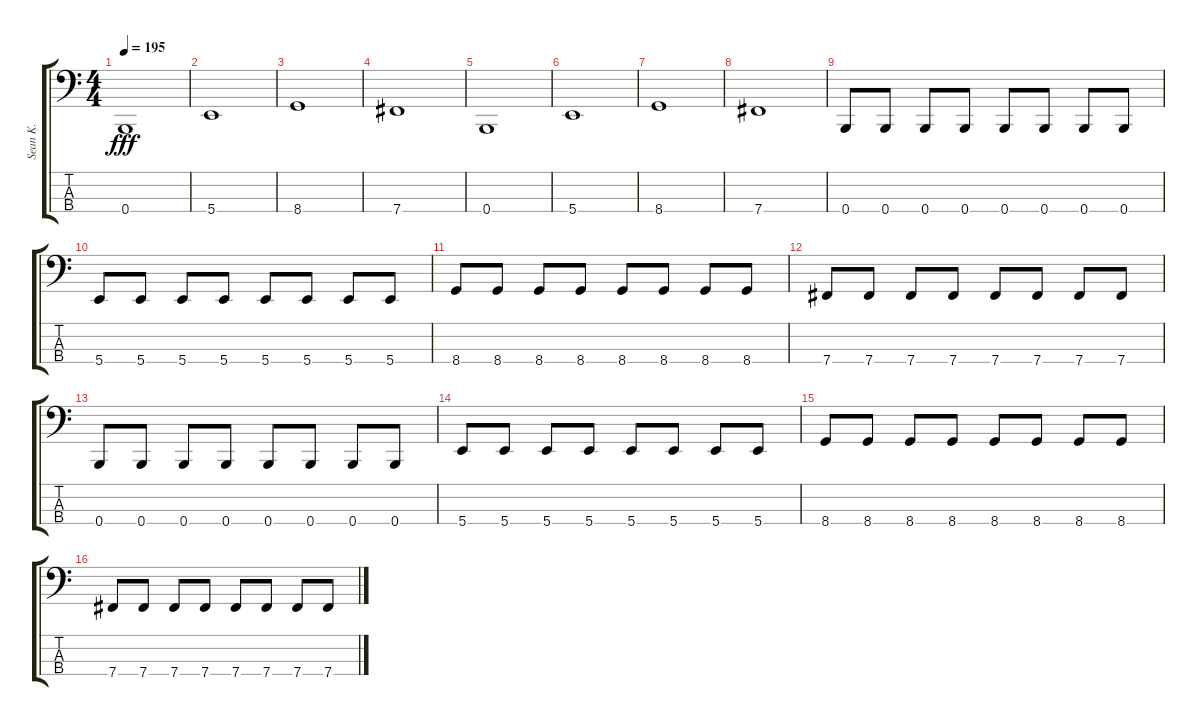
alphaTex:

\track ("Sean K." "Sean K.") {instrument electricbasspick}
\staff {score tabs}
\tuning (E2 B1 Gb1 B0) {hide}
\ts (4 4)
\tempo 195
\clef f4
\ks c
0.4.1{dy fff} |
5.4.1 |
8.4.1 |
7.4.1 |
0.4.1 |
5.4.1 |
8.4.1 |
7.4.1 |
0.4.8 0.4.8 0.4.8 0.4.8 0.4.8 0.4.8 0.4.8 0.4.8 |
5.4.8 5.4.8 5.4.8 5.4.8 5.4.8 5.4.8 5.4.8 5.4.8 |
8.4.8 8.4.8 8.4.8 8.4.8 8.4.8 8.4.8 8.4.8 8.4.8 |
7.4.8 7.4.8 7.4.8 7.4.8 7.4.8 7.4.8 7.4.8 7.4.8 |
0.4.8 0.4.8 0.4.8 0.4.8 0.4.8 0.4.8 0.4.8 0.4.8 |
5.4.8 5.4.8 5.4.8 5.4.8 5.4.8 5.4.8 5.4.8 5.4.8 |
8.4.8 8.4.8 8.4.8 8.4.8 8.4.8 8.4.8 8.4.8 8.4.8 |
7.4.8 7.4.8 7.4.8 7.4.8 7.4.8 7.4.8 7.4.8 7.4.8
